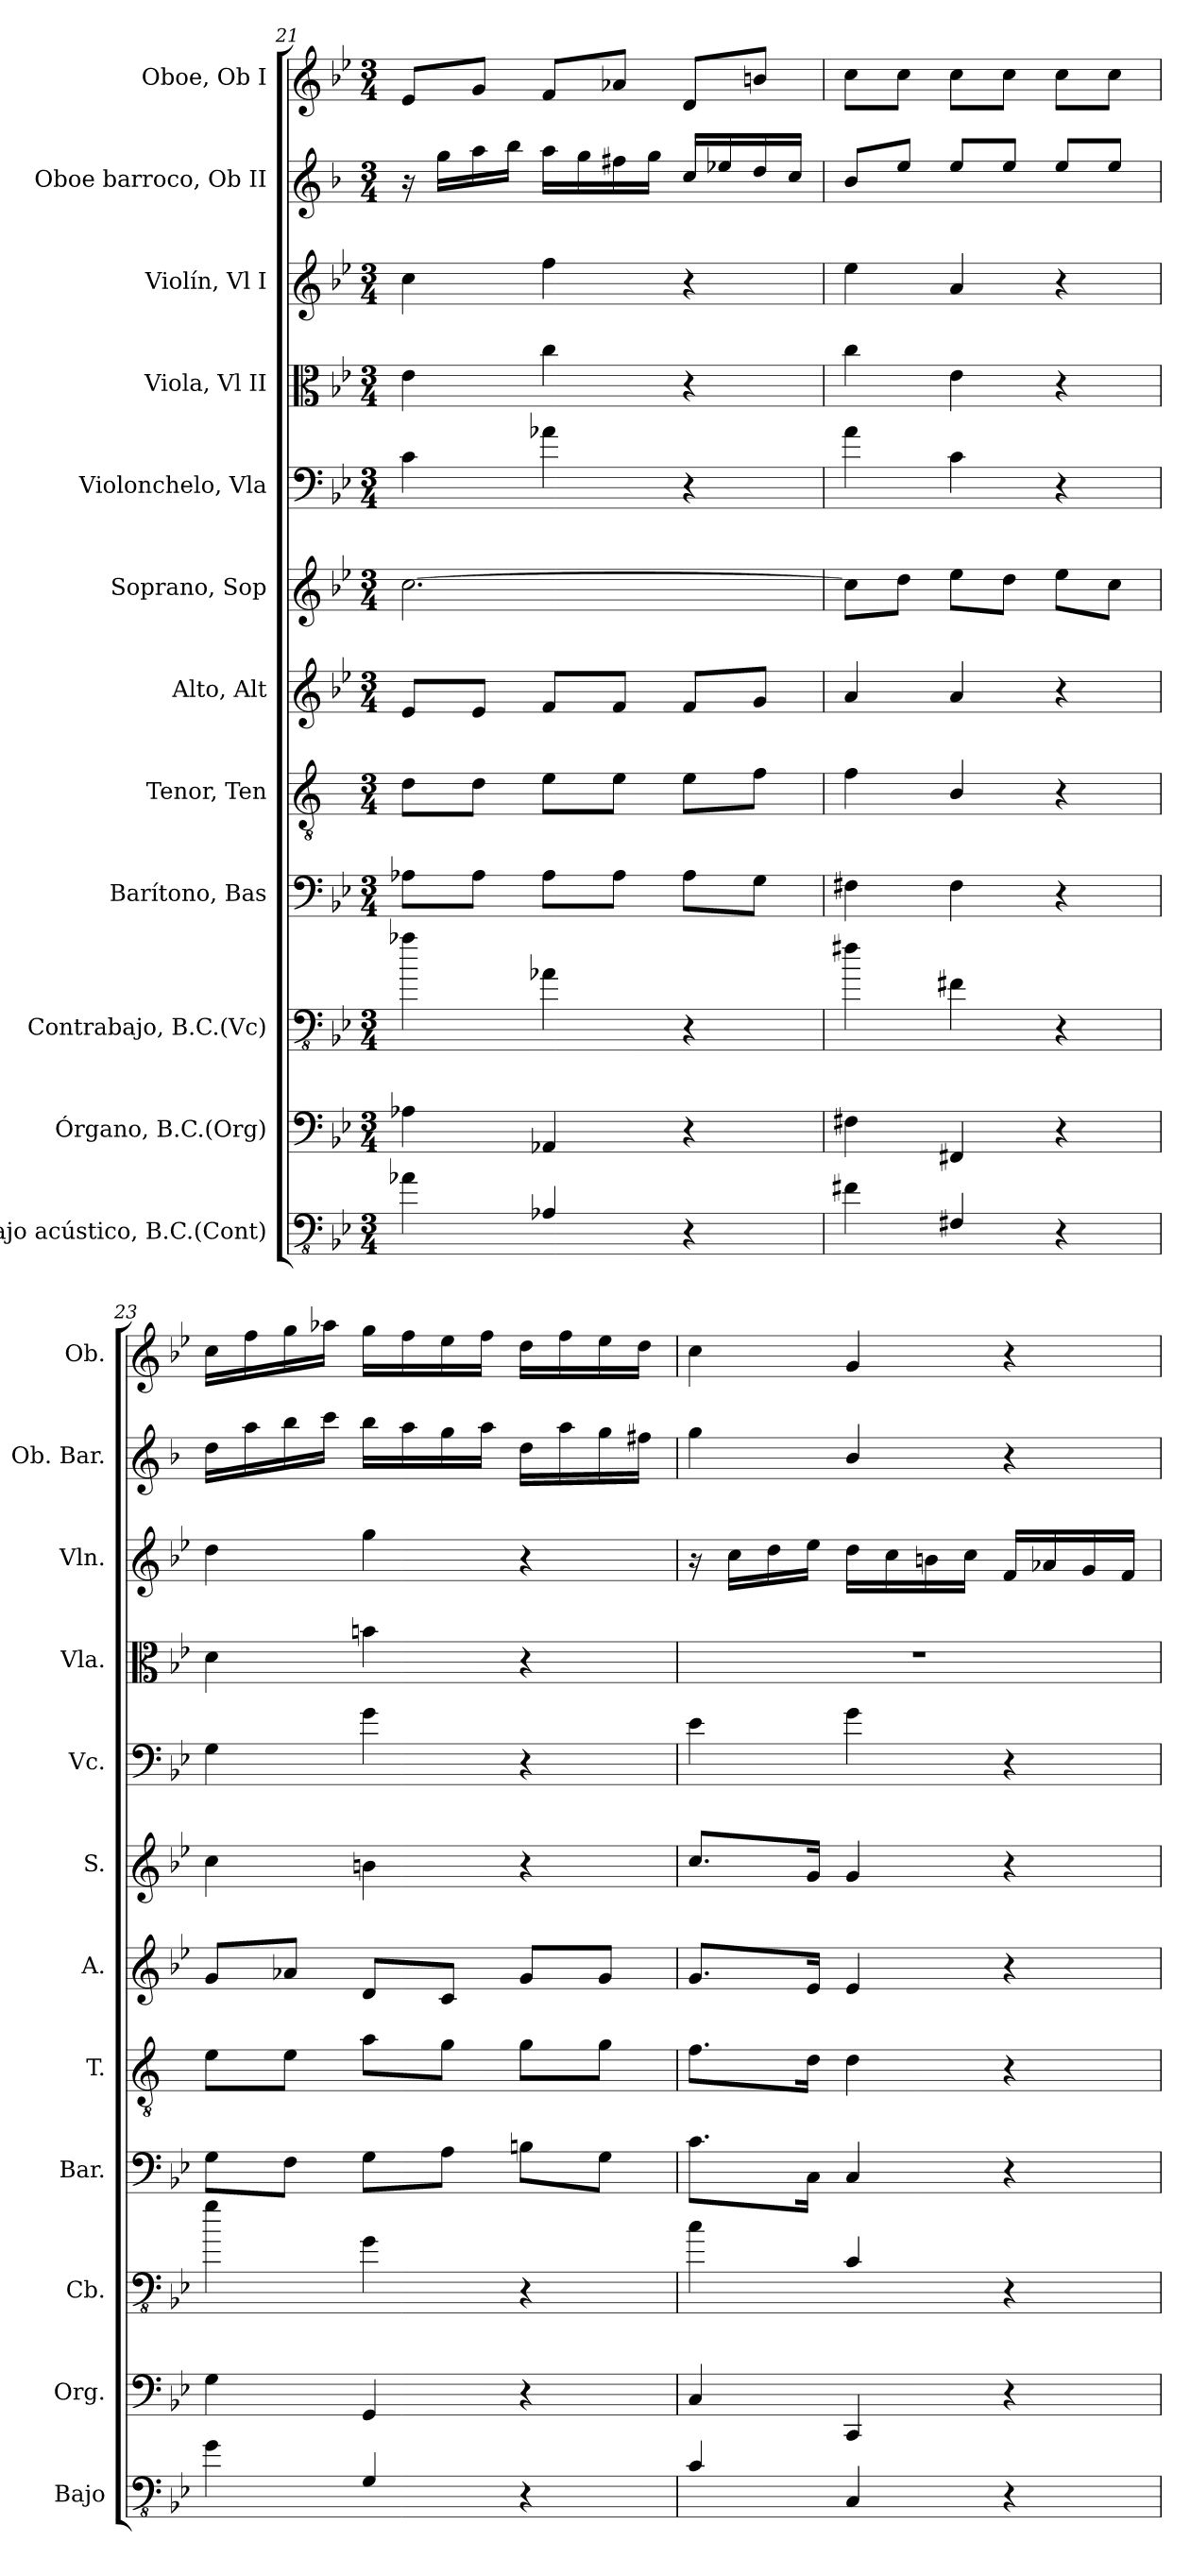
**kern	**kern	**kern	**kern	**kern	**kern	**kern	**kern	**kern	**kern	**kern	**kern
*part12	*part11	*part10	*part9	*part8	*part7	*part6	*part5	*part4	*part3	*part2	*part1
*staff12	*staff11	*staff10	*staff9	*staff8	*staff7	*staff6	*staff5	*staff4	*staff3	*staff2	*staff1
*I"Bajo acústico, B.C.(Cont)	*I"Órgano, B.C.(Org)	*I"Contrabajo, B.C.(Vc)	*I"Barítono, Bas	*I"Tenor, Ten	*I"Alto, Alt	*I"Soprano, Sop	*I"Violonchelo, Vla	*I"Viola, Vl II	*I"Violín, Vl I	*I"Oboe barroco, Ob II	*I"Oboe, Ob I
*I'Bajo	*I'Org.	*I'Cb.	*I'Bar.	*I'T.	*I'A.	*I'S.	*I'Vc.	*I'Vla.	*I'Vln.	*I'Ob. Bar.	*I'Ob.
*clefFv4	*clefF4	*clefFv4	*clefF4	*clefGv2	*clefG2	*clefG2	*clefF4	*clefC3	*clefG2	*clefG2	*clefG2
*ITrd7c12	*	*ITrd7c12	*	*ITrd1c2	*	*	*	*	*	*ITrd4c7	*
*k[b-e-]	*k[b-e-]	*k[b-e-]	*k[b-e-]	*k[b-e-]	*k[b-e-]	*k[b-e-]	*k[b-e-]	*k[b-e-]	*k[b-e-]	*k[b-e-]	*k[b-e-]
*M3/4	*M3/4	*M3/4	*M3/4	*M3/4	*M3/4	*M3/4	*M3/4	*M3/4	*M3/4	*M3/4	*M3/4
=21	=21	=21	=21	=21	=21	=21	=21	=21	=21	=21	=21
4AA-X\	4A-X\	4A-X\	8A-X\L	8c\L	8e-/L	[2.cc\	4c\	4e-\	4cc\	16r	8e-/L
.	.	.	.	.	.	.	.	.	.	16cc\LL	.
.	.	.	8A-\J	8c\J	8e-/J	.	.	.	.	16dd\	8g/J
.	.	.	.	.	.	.	.	.	.	16ee-\JJ	.
4AAA-X/	4AA-X/	4AA-X\	8A-\L	8d\L	8f/L	.	4a-X\	4cc\	4ff\	16dd\LL	8f/L
.	.	.	.	.	.	.	.	.	.	16cc\	.
.	.	.	8A-\J	8d\J	8f/J	.	.	.	.	16bn\	8a-X/J
.	.	.	.	.	.	.	.	.	.	16cc\JJ	.
4r	4r	4r	8A-\L	8d\L	8f/L	.	4r	4r	4r	16f/LL	8d/L
.	.	.	.	.	.	.	.	.	.	16a-X/	.
.	.	.	8G\J	8e-\J	8g/J	.	.	.	.	16g/	8bn/J
.	.	.	.	.	.	.	.	.	.	16f/JJ	.
=22	=22	=22	=22	=22	=22	=22	=22	=22	=22	=22	=22
4FF#X\	4F#X\	4F#X\	4F#X\	4e-\	4a/	8cc\L]	4a\	4cc\	4ee-\	8e-/L	8cc\L
.	.	.	.	.	.	8dd\J	.	.	.	8a/J	8cc\J
4FFF#X/	4FF#X/	4FF#X\	4F#\	4A/	4a/	8ee-\L	4c\	4e-\	4a/	8a/L	8cc\L
.	.	.	.	.	.	8dd\J	.	.	.	8a/J	8cc\J
4r	4r	4r	4r	4r	4r	8ee-\L	4r	4r	4r	8a/L	8cc\L
.	.	.	.	.	.	8cc\J	.	.	.	8a/J	8cc\J
!!LO:PB:g=z
=23	=23	=23	=23	=23	=23	=23	=23	=23	=23	=23	=23
4GG\	4G\	4G\	8G\L	8d\L	8g/L	4cc\	4G\	4d\	4dd\	16g\LL	16cc\LL
.	.	.	.	.	.	.	.	.	.	16dd\	16ff\
.	.	.	8F\J	8d\J	8a-X/J	.	.	.	.	16ee-\	16gg\
.	.	.	.	.	.	.	.	.	.	16ff\JJ	16aa-X\JJ
4GGG/	4GG/	4GG\	8G\L	8g\L	8d/L	4bn\	4g\	4bn\	4gg\	16ee-\LL	16gg\LL
.	.	.	.	.	.	.	.	.	.	16dd\	16ff\
.	.	.	8A\J	8f\J	8c/J	.	.	.	.	16cc\	16ee-\
.	.	.	.	.	.	.	.	.	.	16dd\JJ	16ff\JJ
4r	4r	4r	8Bn\L	8f\L	8g/L	4r	4r	4r	4r	16g\LL	16dd\LL
.	.	.	.	.	.	.	.	.	.	16dd\	16ff\
.	.	.	8G\J	8f\J	8g/J	.	.	.	.	16cc\	16ee-\
.	.	.	.	.	.	.	.	.	.	16bn\JJ	16dd\JJ
=24	=24	=24	=24	=24	=24	=24	=24	=24	=24	=24	=24
4CC/	4C/	4C\	8.c\L	8.e-\L	8.g/L	8.cc/L	4e-\	2.r	16r	4cc\	4cc\
.	.	.	.	.	.	.	.	.	16cc\LL	.	.
.	.	.	.	.	.	.	.	.	16dd\	.	.
.	.	.	16C\Jk	16c\Jk	16e-/Jk	16g/Jk	.	.	16ee-\JJ	.	.
4CCC/	4CC/	4CC/	4C/	4c\	4e-/	4g/	4g\	.	16dd\LL	4e-/	4g/
.	.	.	.	.	.	.	.	.	16cc\	.	.
.	.	.	.	.	.	.	.	.	16bn\	.	.
.	.	.	.	.	.	.	.	.	16cc\JJ	.	.
4r	4r	4r	4r	4r	4r	4r	4r	.	16f/LL	4r	4r
.	.	.	.	.	.	.	.	.	16a-X/	.	.
.	.	.	.	.	.	.	.	.	16g/	.	.
.	.	.	.	.	.	.	.	.	16f/JJ	.	.
=	=	=	=	=	=	=	=	=	=	=	=
*-	*-	*-	*-	*-	*-	*-	*-	*-	*-	*-	*-
